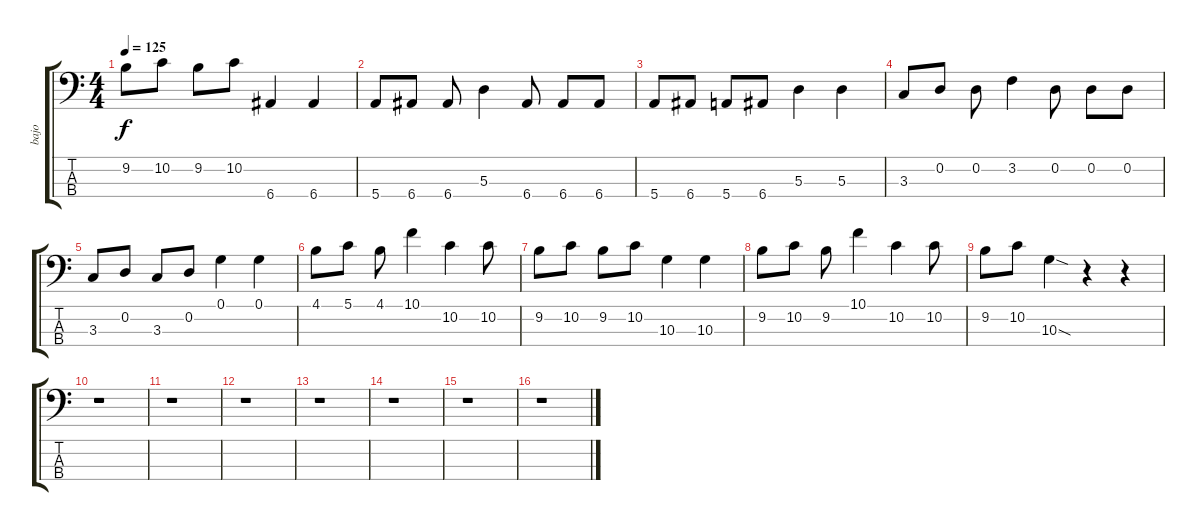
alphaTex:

\track ("bajo" "bajo") {instrument electricbassfinger}
\staff {score tabs}
\tuning (G2 D2 A1 E1) {hide}
\ts (4 4)
\tempo 125
\clef f4
\ks c
9.2.8{dy f} 10.2.8 9.2.8 10.2.8 6.4.4 6.4.4 |
5.4.8 6.4.8 6.4.8 5.3.4 6.4.8 6.4.8 6.4.8 |
5.4.8 6.4.8 5.4.8 6.4.8 5.3.4 5.3.4 |
3.3.8 0.2.8 0.2.8 3.2.4 0.2.8 0.2.8 0.2.8 |
3.3.8 0.2.8 3.3.8 0.2.8 0.1.4 0.1.4 |
4.1.8 5.1.8 4.1.8 10.1.4 10.2.4 10.2.8 |
9.2.8 10.2.8 9.2.8 10.2.8 10.3.4 10.3.4 |
9.2.8 10.2.8 9.2.8 10.1.4 10.2.4 10.2.8 |
9.2.8 10.2.8 10.3{sod}.4 r.4 r.4 |
r.1 |
r.1 |
r.1 |
r.1 |
r.1 |
r.1 |
r.1
